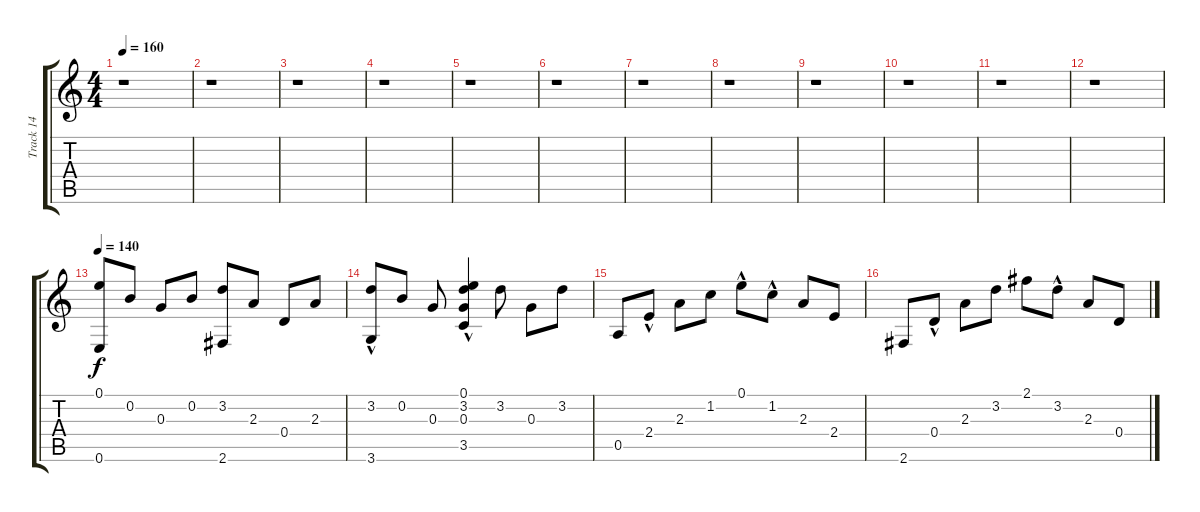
\track ("Track 14" "Track 14") {instrument acousticguitarsteel}
\staff {score tabs}
\tuning (E4 B3 G3 D3 A2 E2) {hide}
\ts (4 4)
\tempo 160
\clef g2
\ks c
r.1{dy f} |
r.1 |
r.1 |
r.1 |
r.1 |
r.1 |
r.1 |
r.1 |
r.1 |
r.1 |
r.1 |
r.1 |
\tempo 140
(0.1 0.6).8 0.2.8 0.3.8 0.2.8 (3.2 2.6).8 2.3.8 0.4.8 2.3.8 |
(3.2{hac} 3.6{hac}).8 0.2.8 0.3.8 (0.1 3.2 0.3{hac} 3.5).4 3.2.8 0.3.8 3.2.8 |
0.5.8 2.4{hac}.8 2.3.8 1.2.8 0.1{hac}.8 1.2{hac}.8 2.3.8 2.4.8 |
2.6.8 0.4{hac}.8 2.3.8 3.2.8 2.1.8 3.2{hac}.8 2.3.8 0.4.8
